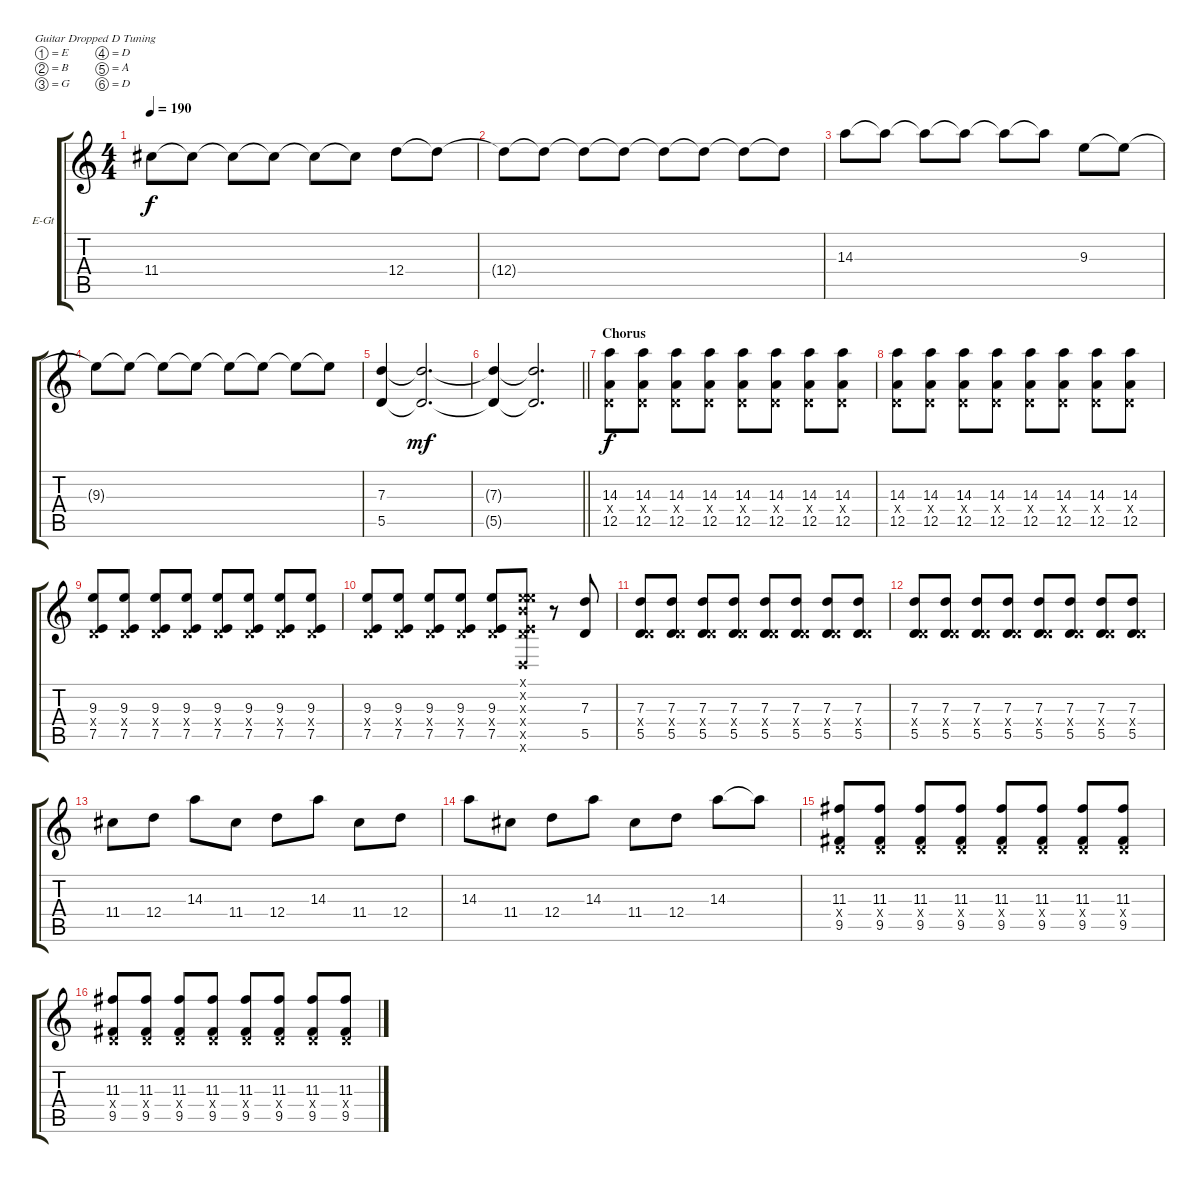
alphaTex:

\bracketExtendMode groupsimilarinstruments
\firstSystemTrackNameOrientation horizontal
\otherSystemsTrackNameOrientation horizontal
\track ("Jack " "E-Gt") {instrument distortionguitar}
\staff {score tabs}
\tuning (E4 B3 G3 D3 A2 D2)
\ts (4 4)
\tempo 190
\clef g2
\ks c
11.4.8{dy f} 11.4{t}.8 11.4{t}.8 11.4{t}.8 11.4{t}.8 11.4{t}.8 12.4.8 12.4{t}.8 |
12.4{t}.8 12.4{t}.8 12.4{t}.8 12.4{t}.8 12.4{t}.8 12.4{t}.8 12.4{t}.8 12.4{t}.8 |
14.3.8 14.3{t}.8 14.3{t}.8 14.3{t}.8 14.3{t}.8 14.3{t}.8 9.3.8 9.3{t}.8 |
9.3{t}.8 9.3{t}.8 9.3{t}.8 9.3{t}.8 9.3{t}.8 9.3{t}.8 9.3{t}.8 9.3{t}.8 |
(7.3 5.5).4 (5.5{t} 7.3{t}).2{d dy mf} |
\barLineRight lightlight
(7.3{t} 5.5{t}).4 (7.3{t} 5.5{t}).2{d} |
\section ("" "Chorus")
(12.5 14.3 0.4{x}).8{dy f} (12.5 14.3 0.4{x}).8 (12.5 14.3 0.4{x}).8 (12.5 14.3 0.4{x}).8 (12.5 14.3 0.4{x}).8 (12.5 14.3 0.4{x}).8 (12.5 14.3 0.4{x}).8 (12.5 14.3 0.4{x}).8 |
(12.5 14.3 0.4{x}).8 (12.5 14.3 0.4{x}).8 (12.5 14.3 0.4{x}).8 (12.5 14.3 0.4{x}).8 (12.5 14.3 0.4{x}).8 (12.5 14.3 0.4{x}).8 (12.5 14.3 0.4{x}).8 (12.5 14.3 0.4{x}).8 |
(7.5 9.3 0.4{x}).8 (7.5 9.3 0.4{x}).8 (7.5 9.3 0.4{x}).8 (7.5 9.3 0.4{x}).8 (7.5 9.3 0.4{x}).8 (7.5 9.3 0.4{x}).8 (7.5 9.3 0.4{x}).8 (7.5 9.3 0.4{x}).8 |
(7.5 9.3 0.4{x}).8 (7.5 9.3 0.4{x}).8 (7.5 9.3 0.4{x}).8 (7.5 9.3 0.4{x}).8 (7.5 9.3 0.4{x}).8 (7.5{x} 9.3{x} 0.4{x} 0.6{x} 0.2{x} 0.1{x}).8 r.8 (7.3 5.5).8 |
(5.5 7.3 0.4{x}).8 (5.5 7.3 0.4{x}).8 (5.5 7.3 0.4{x}).8 (5.5 7.3 0.4{x}).8 (5.5 7.3 0.4{x}).8 (5.5 7.3 0.4{x}).8 (5.5 7.3 0.4{x}).8 (5.5 7.3 0.4{x}).8 |
(5.5 7.3 0.4{x}).8 (5.5 7.3 0.4{x}).8 (5.5 7.3 0.4{x}).8 (5.5 7.3 0.4{x}).8 (5.5 7.3 0.4{x}).8 (5.5 7.3 0.4{x}).8 (5.5 7.3 0.4{x}).8 (5.5 7.3 0.4{x}).8 |
11.4.8 12.4.8 14.3.8 11.4.8 12.4.8 14.3.8 11.4.8 12.4.8 |
14.3.8 11.4.8 12.4.8 14.3.8 11.4.8 12.4.8 14.3.8 14.3{t}.8 |
(9.5 11.3 0.4{x}).8 (9.5 11.3 0.4{x}).8 (9.5 11.3 0.4{x}).8 (9.5 11.3 0.4{x}).8 (9.5 11.3 0.4{x}).8 (9.5 11.3 0.4{x}).8 (9.5 11.3 0.4{x}).8 (9.5 11.3 0.4{x}).8 |
(9.5 11.3 0.4{x}).8 (9.5 11.3 0.4{x}).8 (9.5 11.3 0.4{x}).8 (9.5 11.3 0.4{x}).8 (9.5 11.3 0.4{x}).8 (9.5 11.3 0.4{x}).8 (9.5 11.3 0.4{x}).8 (9.5 11.3 0.4{x}).8
